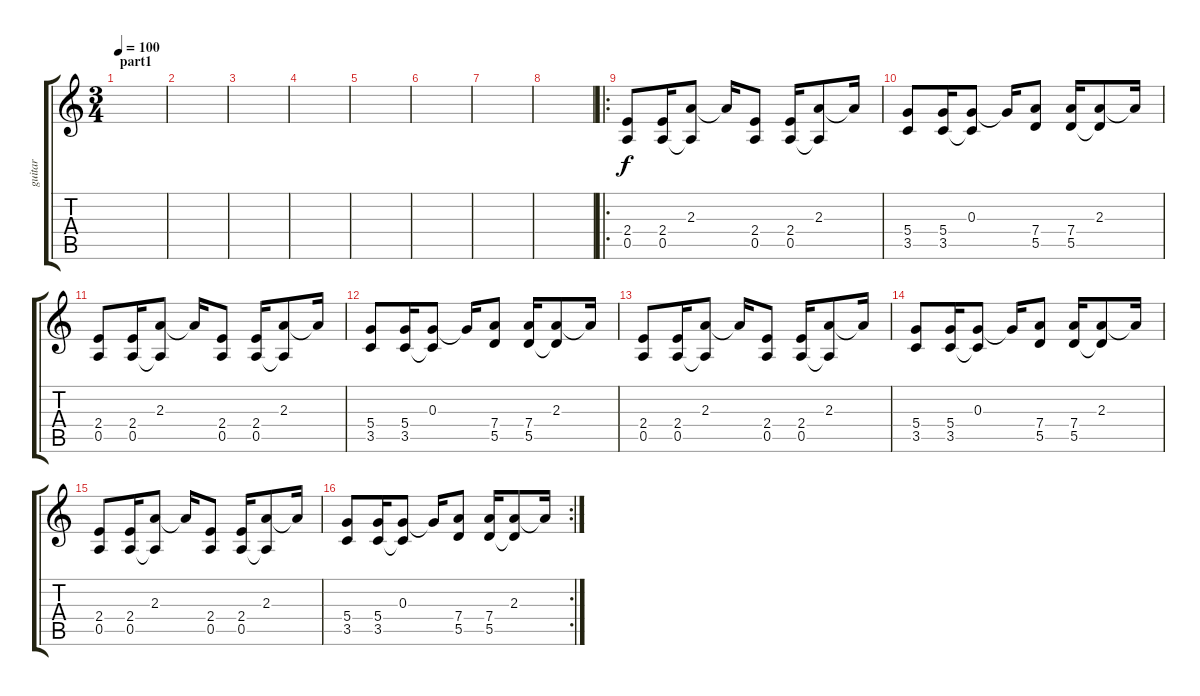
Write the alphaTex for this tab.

\track ("guitar" "guitar") {instrument distortionguitar}
\staff {score tabs}
\tuning (E4 B3 G3 D3 A2 E2) {hide}
\ts (3 4)
\section ("" "part1")
\tempo 100
\clef g2
\ks c
|
|
|
|
|
|
|
|
\ro
(2.4 0.5).8 (2.4 0.5).16 (2.3 0.5{t}).8 2.3{t}.16 (2.4 0.5).8 (2.4 0.5).16 (2.3 0.5{t}).8 2.3{t}.16 |
(5.4 3.5).8 (5.4 3.5).16 (0.3 3.5{t}).8 0.3{t}.16 (7.4 5.5).8 (7.4 5.5).16 (2.3 5.5{t}).8 2.3{t}.16 |
(2.4 0.5).8 (2.4 0.5).16 (2.3 0.5{t}).8 2.3{t}.16 (2.4 0.5).8 (2.4 0.5).16 (2.3 0.5{t}).8 2.3{t}.16 |
(5.4 3.5).8 (5.4 3.5).16 (0.3 3.5{t}).8 0.3{t}.16 (7.4 5.5).8 (7.4 5.5).16 (2.3 5.5{t}).8 2.3{t}.16 |
(2.4 0.5).8 (2.4 0.5).16 (2.3 0.5{t}).8 2.3{t}.16 (2.4 0.5).8 (2.4 0.5).16 (2.3 0.5{t}).8 2.3{t}.16 |
(5.4 3.5).8 (5.4 3.5).16 (0.3 3.5{t}).8 0.3{t}.16 (7.4 5.5).8 (7.4 5.5).16 (2.3 5.5{t}).8 2.3{t}.16 |
(2.4 0.5).8 (2.4 0.5).16 (2.3 0.5{t}).8 2.3{t}.16 (2.4 0.5).8 (2.4 0.5).16 (2.3 0.5{t}).8 2.3{t}.16 |
\rc 2
(5.4 3.5).8 (5.4 3.5).16 (0.3 3.5{t}).8 0.3{t}.16 (7.4 5.5).8 (7.4 5.5).16 (2.3 5.5{t}).8 2.3{t}.16
